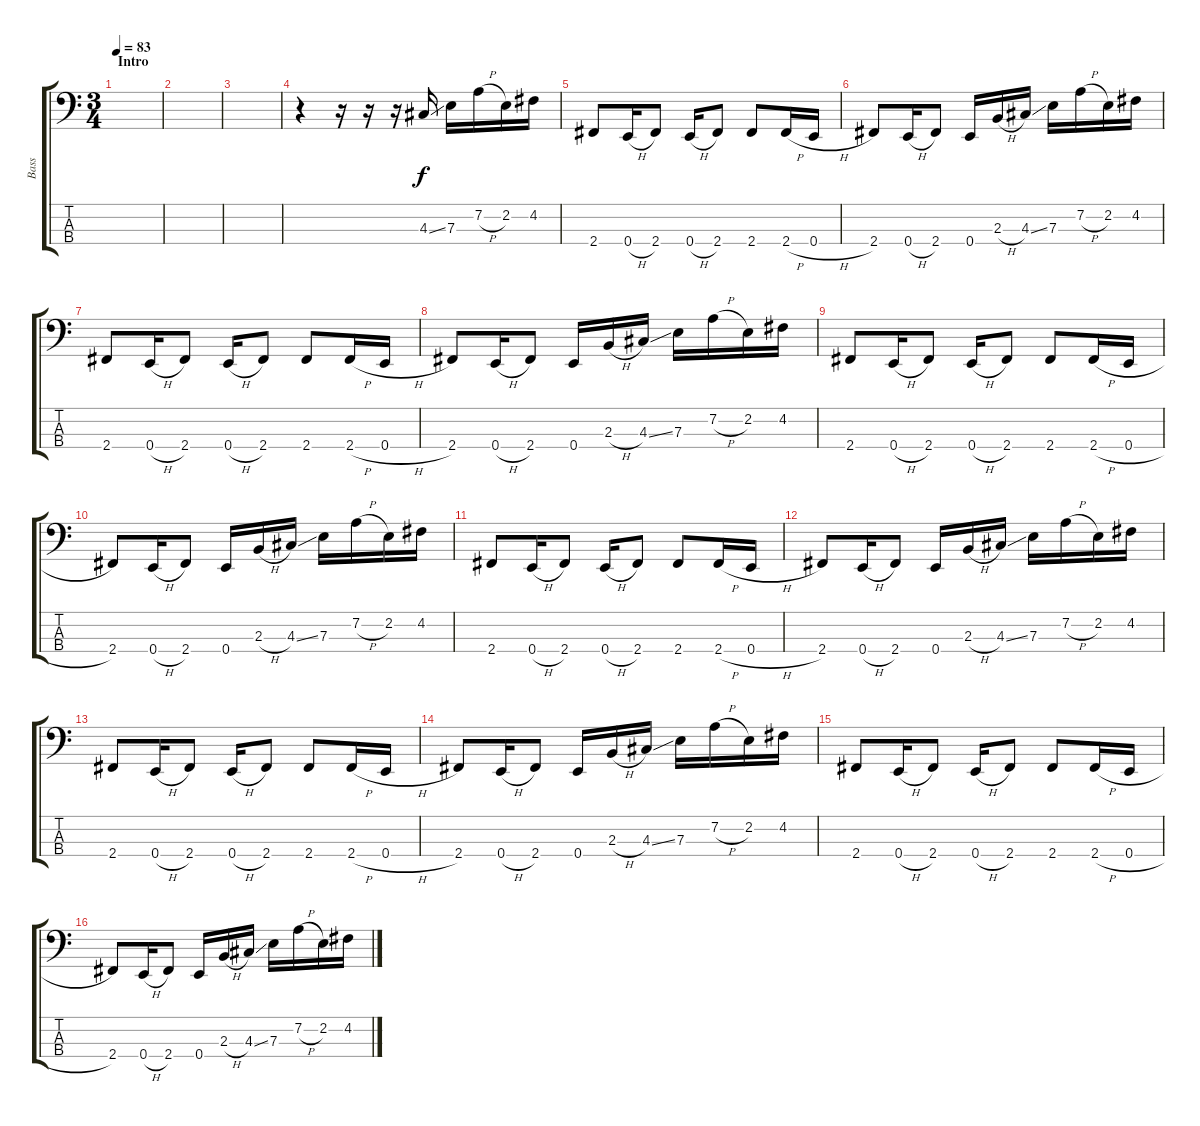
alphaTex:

\track ("Bass" "Bass") {instrument electricbassfinger}
\staff {score tabs}
\tuning (G2 D2 A1 E1) {hide}
\ts (3 4)
\section ("" "Intro")
\tempo 83
\clef f4
\ks c
|
|
|
r.4 r.16 r.16 r.16 4.3{ss}.16 7.3.16 7.2{h}.16 2.2.16 4.2.16 |
2.4.8 0.4{h}.16 2.4.8 0.4{h}.16 2.4.8 2.4.8 2.4{h}.16 0.4{h}.16 |
2.4.8 0.4{h}.16 2.4.8 0.4.16 2.3{h}.16 4.3{ss}.16 7.3.16 7.2{h}.16 2.2.16 4.2.16 |
2.4.8 0.4{h}.16 2.4.8 0.4{h}.16 2.4.8 2.4.8 2.4{h}.16 0.4{h}.16 |
2.4.8 0.4{h}.16 2.4.8 0.4.16 2.3{h}.16 4.3{ss}.16 7.3.16 7.2{h}.16 2.2.16 4.2.16 |
2.4.8 0.4{h}.16 2.4.8 0.4{h}.16 2.4.8 2.4.8 2.4{h}.16 0.4{h}.16 |
2.4.8 0.4{h}.16 2.4.8 0.4.16 2.3{h}.16 4.3{ss}.16 7.3.16 7.2{h}.16 2.2.16 4.2.16 |
2.4.8 0.4{h}.16 2.4.8 0.4{h}.16 2.4.8 2.4.8 2.4{h}.16 0.4{h}.16 |
2.4.8 0.4{h}.16 2.4.8 0.4.16 2.3{h}.16 4.3{ss}.16 7.3.16 7.2{h}.16 2.2.16 4.2.16 |
2.4.8 0.4{h}.16 2.4.8 0.4{h}.16 2.4.8 2.4.8 2.4{h}.16 0.4{h}.16 |
2.4.8 0.4{h}.16 2.4.8 0.4.16 2.3{h}.16 4.3{ss}.16 7.3.16 7.2{h}.16 2.2.16 4.2.16 |
2.4.8 0.4{h}.16 2.4.8 0.4{h}.16 2.4.8 2.4.8 2.4{h}.16 0.4{h}.16 |
2.4.8 0.4{h}.16 2.4.8 0.4.16 2.3{h}.16 4.3{ss}.16 7.3.16 7.2{h}.16 2.2.16 4.2.16
